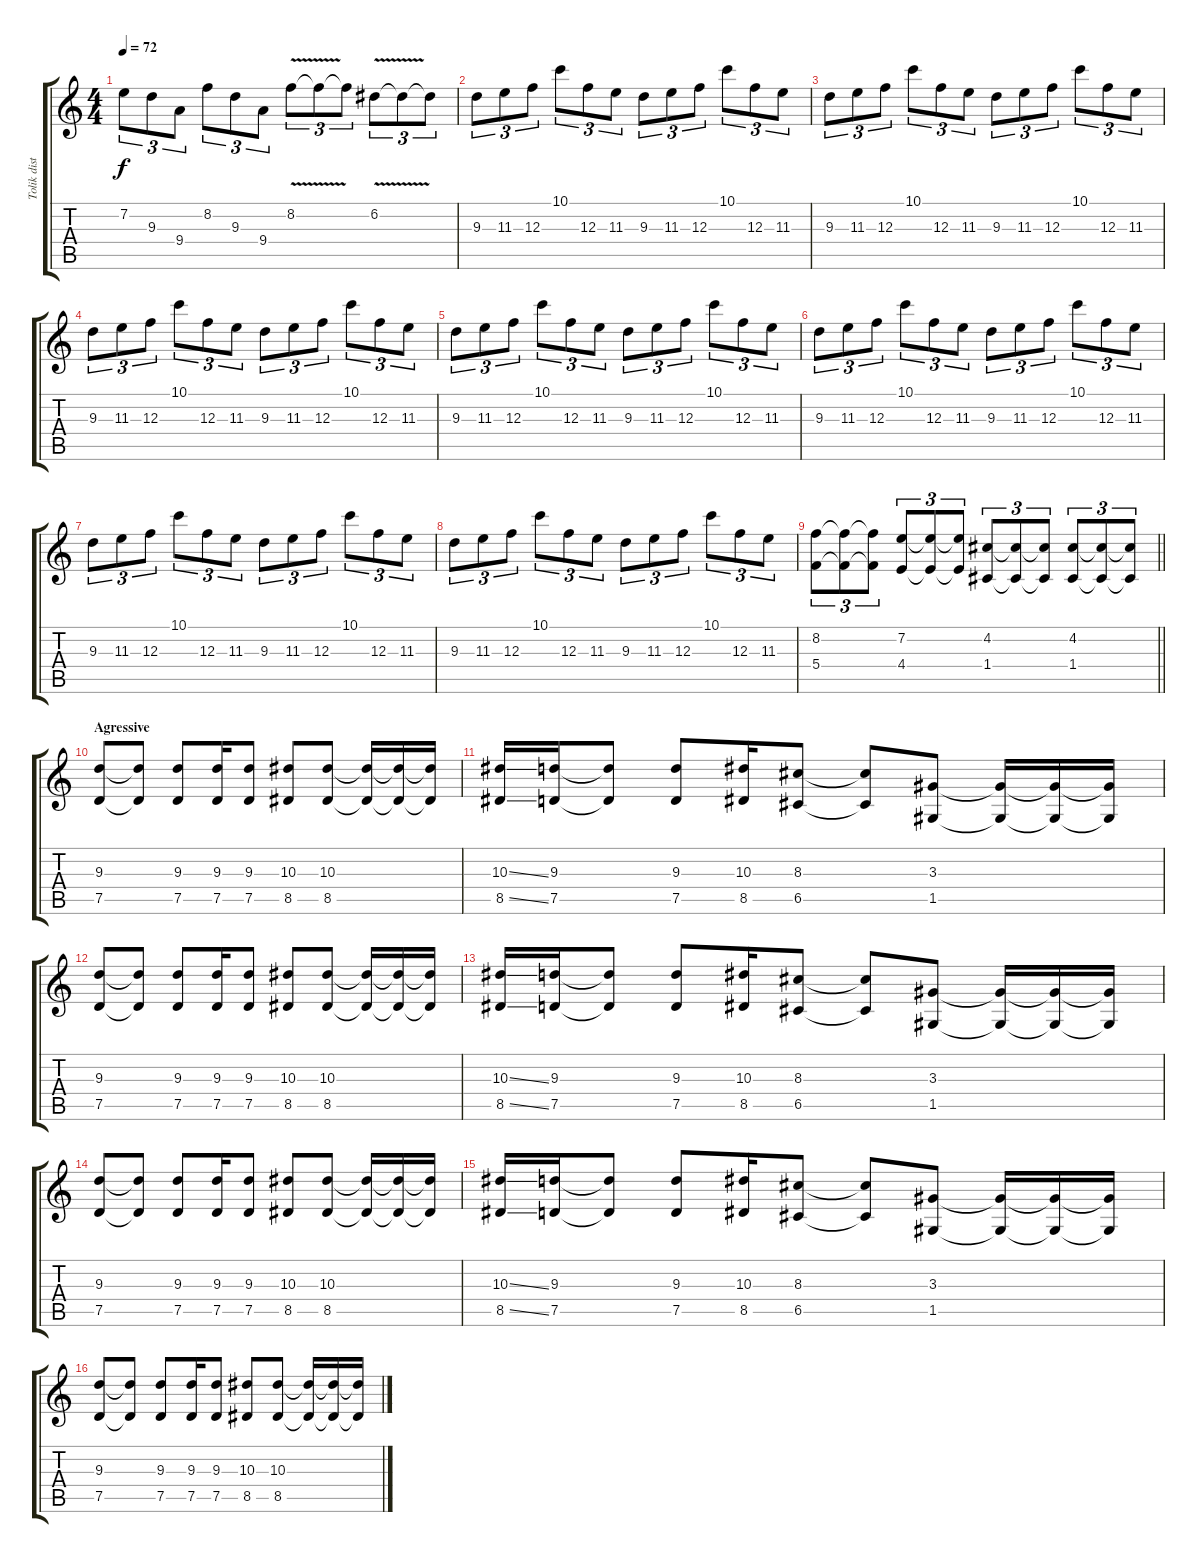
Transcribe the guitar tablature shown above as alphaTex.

\track ("Tolik dist" "Tolik dist") {instrument distortionguitar}
\staff {score tabs}
\tuning (D4 A3 F3 C3 G2 C2) {hide}
\ts (4 4)
\tempo 72
\clef g2
\ks c
7.2.8{tu (3 2) dy f} 9.3.8{tu (3 2)} 9.4.8{tu (3 2)} 8.2.8{tu (3 2)} 9.3.8{tu (3 2)} 9.4.8{tu (3 2)} 8.2{v}.8{tu (3 2)} 8.2{t}.8{tu (3 2)} 8.2{t}.8{tu (3 2)} 6.2{v}.8{tu (3 2)} 6.2{t}.8{tu (3 2)} 6.2{t}.8{tu (3 2)} |
9.3.8{tu (3 2)} 11.3.8{tu (3 2)} 12.3.8{tu (3 2)} 10.1.8{tu (3 2)} 12.3.8{tu (3 2)} 11.3.8{tu (3 2)} 9.3.8{tu (3 2)} 11.3.8{tu (3 2)} 12.3.8{tu (3 2)} 10.1.8{tu (3 2)} 12.3.8{tu (3 2)} 11.3.8{tu (3 2)} |
9.3.8{tu (3 2)} 11.3.8{tu (3 2)} 12.3.8{tu (3 2)} 10.1.8{tu (3 2)} 12.3.8{tu (3 2)} 11.3.8{tu (3 2)} 9.3.8{tu (3 2)} 11.3.8{tu (3 2)} 12.3.8{tu (3 2)} 10.1.8{tu (3 2)} 12.3.8{tu (3 2)} 11.3.8{tu (3 2)} |
9.3.8{tu (3 2)} 11.3.8{tu (3 2)} 12.3.8{tu (3 2)} 10.1.8{tu (3 2)} 12.3.8{tu (3 2)} 11.3.8{tu (3 2)} 9.3.8{tu (3 2)} 11.3.8{tu (3 2)} 12.3.8{tu (3 2)} 10.1.8{tu (3 2)} 12.3.8{tu (3 2)} 11.3.8{tu (3 2)} |
9.3.8{tu (3 2)} 11.3.8{tu (3 2)} 12.3.8{tu (3 2)} 10.1.8{tu (3 2)} 12.3.8{tu (3 2)} 11.3.8{tu (3 2)} 9.3.8{tu (3 2)} 11.3.8{tu (3 2)} 12.3.8{tu (3 2)} 10.1.8{tu (3 2)} 12.3.8{tu (3 2)} 11.3.8{tu (3 2)} |
9.3.8{tu (3 2)} 11.3.8{tu (3 2)} 12.3.8{tu (3 2)} 10.1.8{tu (3 2)} 12.3.8{tu (3 2)} 11.3.8{tu (3 2)} 9.3.8{tu (3 2)} 11.3.8{tu (3 2)} 12.3.8{tu (3 2)} 10.1.8{tu (3 2)} 12.3.8{tu (3 2)} 11.3.8{tu (3 2)} |
9.3.8{tu (3 2)} 11.3.8{tu (3 2)} 12.3.8{tu (3 2)} 10.1.8{tu (3 2)} 12.3.8{tu (3 2)} 11.3.8{tu (3 2)} 9.3.8{tu (3 2)} 11.3.8{tu (3 2)} 12.3.8{tu (3 2)} 10.1.8{tu (3 2)} 12.3.8{tu (3 2)} 11.3.8{tu (3 2)} |
9.3.8{tu (3 2)} 11.3.8{tu (3 2)} 12.3.8{tu (3 2)} 10.1.8{tu (3 2)} 12.3.8{tu (3 2)} 11.3.8{tu (3 2)} 9.3.8{tu (3 2)} 11.3.8{tu (3 2)} 12.3.8{tu (3 2)} 10.1.8{tu (3 2)} 12.3.8{tu (3 2)} 11.3.8{tu (3 2)} |
\barLineRight lightlight
(8.2 5.4).8{tu (3 2)} (8.2{t} 5.4{t}).8{tu (3 2)} (8.2{t} 5.4{t}).8{tu (3 2)} (7.2 4.4).8{tu (3 2)} (7.2{t} 4.4{t}).8{tu (3 2)} (7.2{t} 4.4{t}).8{tu (3 2)} (4.2 1.4).8{tu (3 2)} (4.2{t} 1.4{t}).8{tu (3 2)} (4.2{t} 1.4{t}).8{tu (3 2)} (4.2 1.4).8{tu (3 2)} (4.2{t} 1.4{t}).8{tu (3 2)} (4.2{t} 1.4{t}).8{tu (3 2)} |
\section ("" "Agressive")
(9.3 7.5).8 (9.3{t} 7.5{t}).8 (9.3 7.5).8 (9.3 7.5).16 (9.3 7.5).8 (10.3 8.5).8 (10.3 8.5).8 (10.3{t} 8.5{t}).16 (10.3{t} 8.5{t}).16 (10.3{t} 8.5{t}).16 |
(10.3{ss} 8.5{ss}).16 (9.3 7.5).16 (9.3{t} 7.5{t}).8 (9.3 7.5).8 (10.3 8.5).16 (8.3 6.5).8 (8.3{t} 6.5{t}).8 (3.3 1.5).8 (3.3{t} 1.5{t}).16 (3.3{t} 1.5{t}).16 (3.3{t} 1.5{t}).16 |
(9.3 7.5).8 (9.3{t} 7.5{t}).8 (9.3 7.5).8 (9.3 7.5).16 (9.3 7.5).8 (10.3 8.5).8 (10.3 8.5).8 (10.3{t} 8.5{t}).16 (10.3{t} 8.5{t}).16 (10.3{t} 8.5{t}).16 |
(10.3{ss} 8.5{ss}).16 (9.3 7.5).16 (9.3{t} 7.5{t}).8 (9.3 7.5).8 (10.3 8.5).16 (8.3 6.5).8 (8.3{t} 6.5{t}).8 (3.3 1.5).8 (3.3{t} 1.5{t}).16 (3.3{t} 1.5{t}).16 (3.3{t} 1.5{t}).16 |
(9.3 7.5).8 (9.3{t} 7.5{t}).8 (9.3 7.5).8 (9.3 7.5).16 (9.3 7.5).8 (10.3 8.5).8 (10.3 8.5).8 (10.3{t} 8.5{t}).16 (10.3{t} 8.5{t}).16 (10.3{t} 8.5{t}).16 |
(10.3{ss} 8.5{ss}).16 (9.3 7.5).16 (9.3{t} 7.5{t}).8 (9.3 7.5).8 (10.3 8.5).16 (8.3 6.5).8 (8.3{t} 6.5{t}).8 (3.3 1.5).8 (3.3{t} 1.5{t}).16 (3.3{t} 1.5{t}).16 (3.3{t} 1.5{t}).16 |
(9.3 7.5).8 (9.3{t} 7.5{t}).8 (9.3 7.5).8 (9.3 7.5).16 (9.3 7.5).8 (10.3 8.5).8 (10.3 8.5).8 (10.3{t} 8.5{t}).16 (10.3{t} 8.5{t}).16 (10.3{t} 8.5{t}).16
